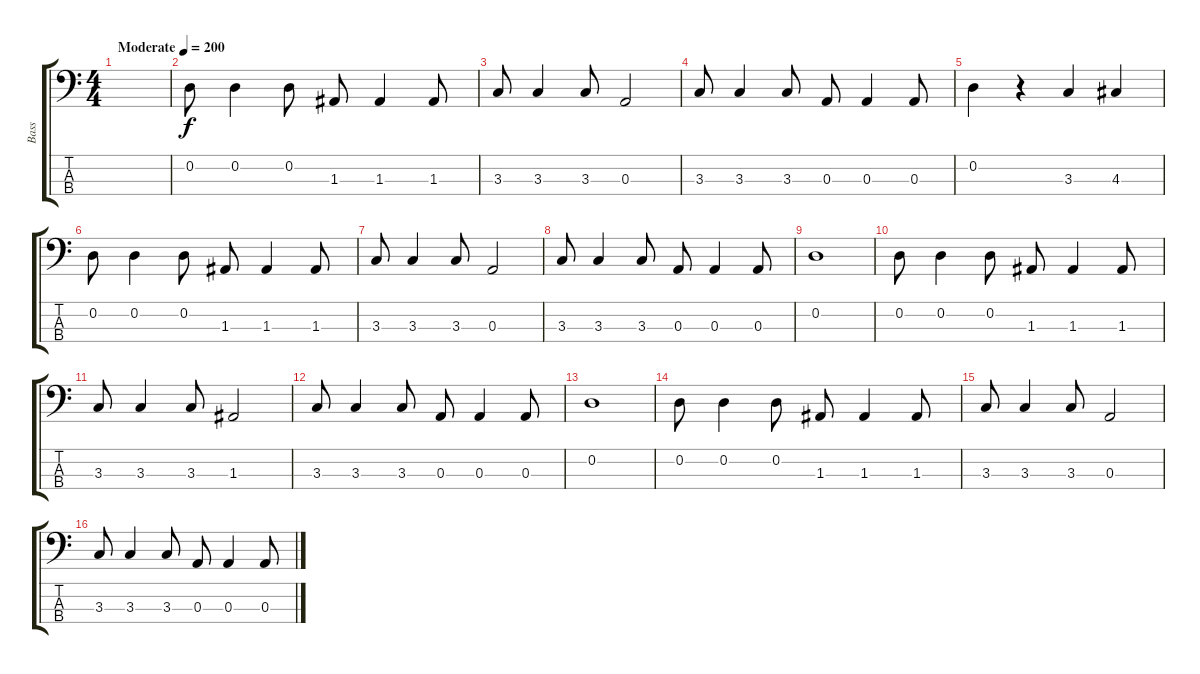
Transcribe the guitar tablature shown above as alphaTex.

\track ("Bass" "Bass") {instrument acousticbass}
\staff {score tabs}
\tuning (G2 D2 A1 E1) {hide}
\ts (4 4)
\tempo (200 "Moderate")
\clef f4
\ks c
|
0.2.8 0.2.4 0.2.8 1.3.8 1.3.4 1.3.8 |
3.3.8 3.3.4 3.3.8 0.3.2 |
3.3.8 3.3.4 3.3.8 0.3.8 0.3.4 0.3.8 |
0.2.4 r.4 3.3.4 4.3.4 |
0.2.8 0.2.4 0.2.8 1.3.8 1.3.4 1.3.8 |
3.3.8 3.3.4 3.3.8 0.3.2 |
3.3.8 3.3.4 3.3.8 0.3.8 0.3.4 0.3.8 |
0.2.1 |
0.2.8 0.2.4 0.2.8 1.3.8 1.3.4 1.3.8 |
3.3.8 3.3.4 3.3.8 1.3.2 |
3.3.8 3.3.4 3.3.8 0.3.8 0.3.4 0.3.8 |
0.2.1 |
0.2.8 0.2.4 0.2.8 1.3.8 1.3.4 1.3.8 |
3.3.8 3.3.4 3.3.8 0.3.2 |
3.3.8 3.3.4 3.3.8 0.3.8 0.3.4 0.3.8
